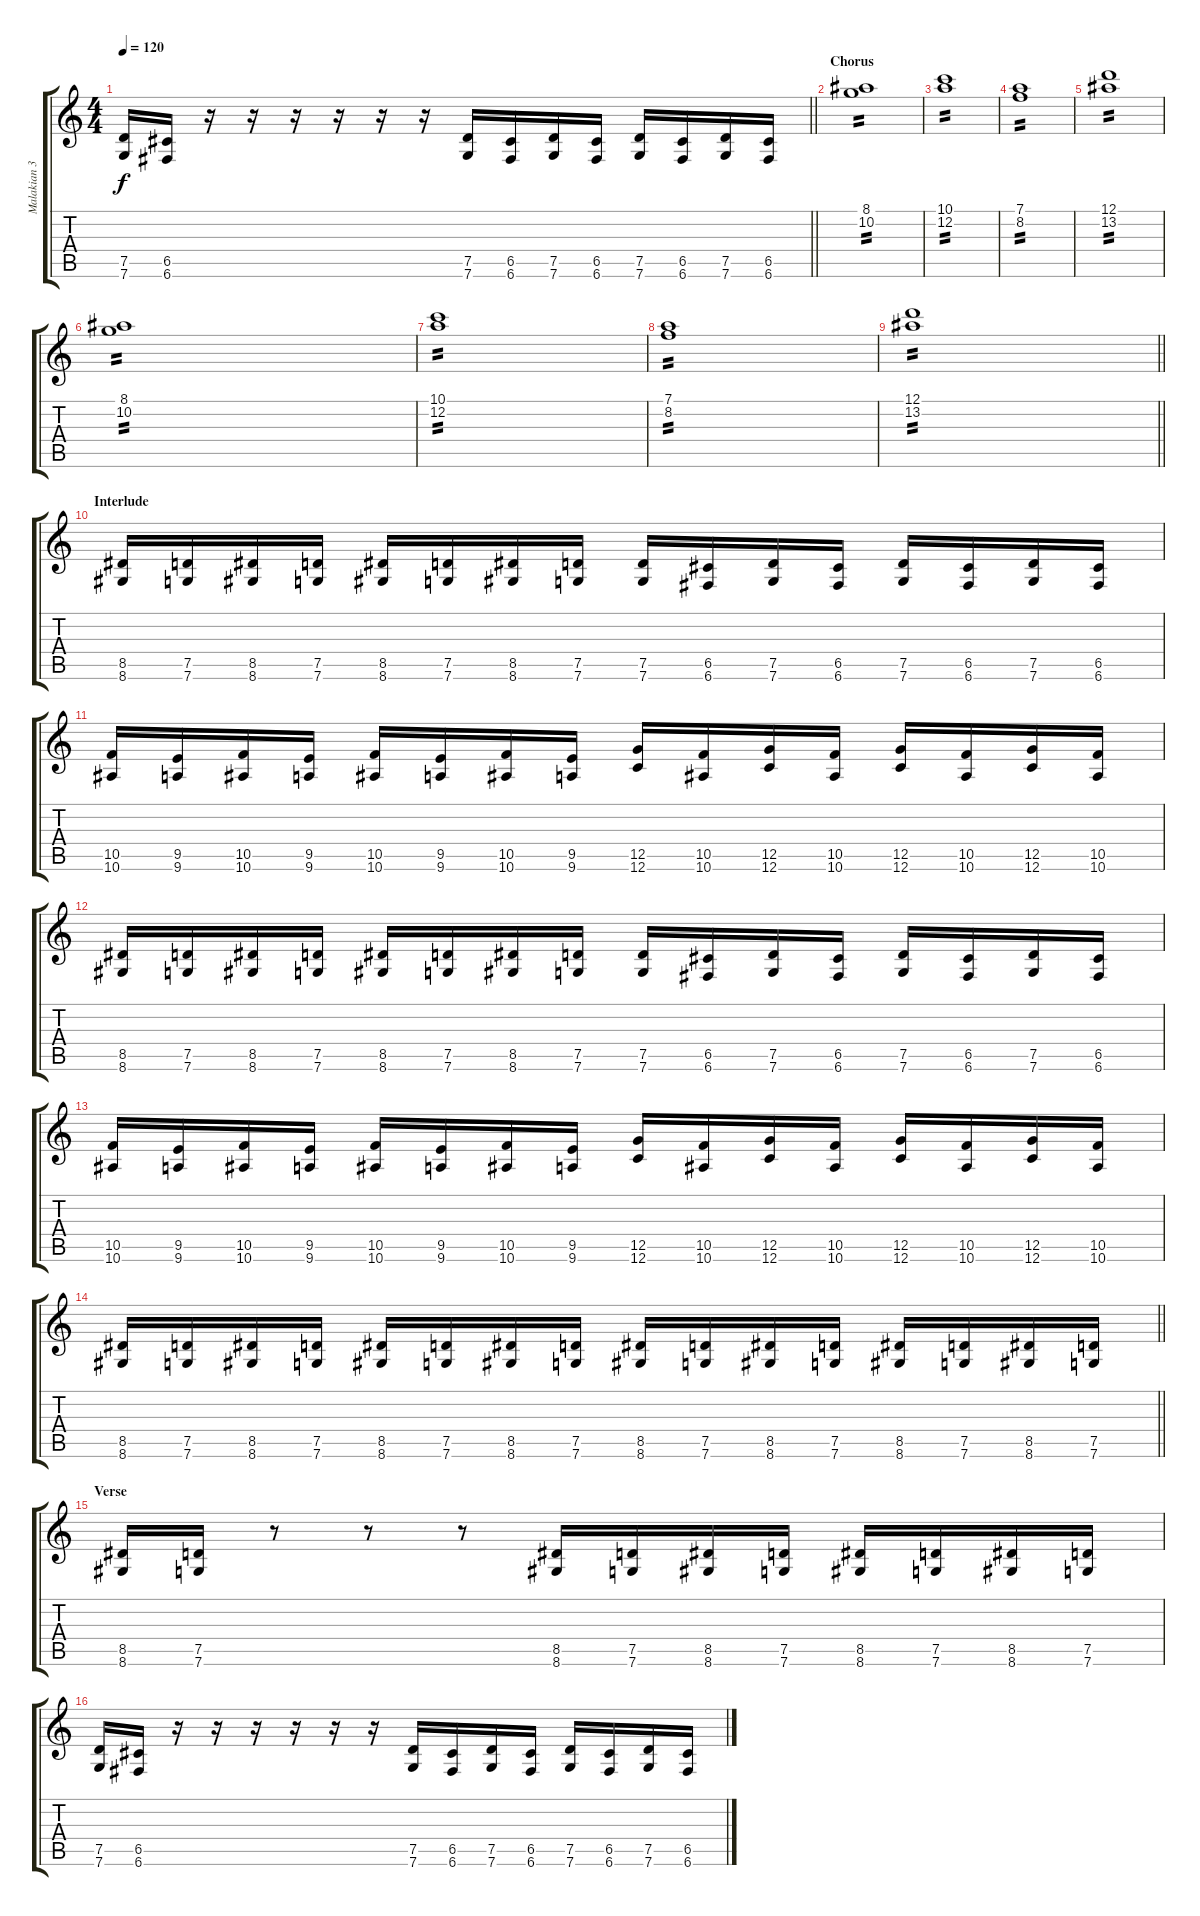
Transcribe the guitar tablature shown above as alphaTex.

\track ("Malakian 3" "Malakian 3") {instrument distortionguitar}
\staff {score tabs}
\tuning (D4 A3 F3 C3 G2 C2) {hide}
\ts (4 4)
\tempo 120
\clef g2
\barLineRight lightlight
\ks c
(7.5 7.6).16{dy f} (6.5 6.6).16 r.16 r.16 r.16 r.16 r.16 r.16 (7.5 7.6).16 (6.5 6.6).16 (7.5 7.6).16 (6.5 6.6).16 (7.5 7.6).16 (6.5 6.6).16 (7.5 7.6).16 (6.5 6.6).16 |
\section ("" "Chorus")
(8.1 10.2).1{tp 2} |
(10.1 12.2).1{tp 2} |
(7.1 8.2).1{tp 2} |
(12.1 13.2).1{tp 2} |
(8.1 10.2).1{tp 2} |
(10.1 12.2).1{tp 2} |
(7.1 8.2).1{tp 2} |
\barLineRight lightlight
(12.1 13.2).1{tp 2} |
\section ("" "Interlude")
(8.5 8.6).16 (7.5 7.6).16 (8.5 8.6).16 (7.5 7.6).16 (8.5 8.6).16 (7.5 7.6).16 (8.5 8.6).16 (7.5 7.6).16 (7.5 7.6).16 (6.5 6.6).16 (7.5 7.6).16 (6.5 6.6).16 (7.5 7.6).16 (6.5 6.6).16 (7.5 7.6).16 (6.5 6.6).16 |
(10.5 10.6).16 (9.5 9.6).16 (10.5 10.6).16 (9.5 9.6).16 (10.5 10.6).16 (9.5 9.6).16 (10.5 10.6).16 (9.5 9.6).16 (12.5 12.6).16 (10.5 10.6).16 (12.5 12.6).16 (10.5 10.6).16 (12.5 12.6).16 (10.5 10.6).16 (12.5 12.6).16 (10.5 10.6).16 |
(8.5 8.6).16 (7.5 7.6).16 (8.5 8.6).16 (7.5 7.6).16 (8.5 8.6).16 (7.5 7.6).16 (8.5 8.6).16 (7.5 7.6).16 (7.5 7.6).16 (6.5 6.6).16 (7.5 7.6).16 (6.5 6.6).16 (7.5 7.6).16 (6.5 6.6).16 (7.5 7.6).16 (6.5 6.6).16 |
(10.5 10.6).16 (9.5 9.6).16 (10.5 10.6).16 (9.5 9.6).16 (10.5 10.6).16 (9.5 9.6).16 (10.5 10.6).16 (9.5 9.6).16 (12.5 12.6).16 (10.5 10.6).16 (12.5 12.6).16 (10.5 10.6).16 (12.5 12.6).16 (10.5 10.6).16 (12.5 12.6).16 (10.5 10.6).16 |
\barLineRight lightlight
(8.5 8.6).16 (7.5 7.6).16 (8.5 8.6).16 (7.5 7.6).16 (8.5 8.6).16 (7.5 7.6).16 (8.5 8.6).16 (7.5 7.6).16 (8.5 8.6).16 (7.5 7.6).16 (8.5 8.6).16 (7.5 7.6).16 (8.5 8.6).16 (7.5 7.6).16 (8.5 8.6).16 (7.5 7.6).16 |
\section ("" "Verse")
(8.5 8.6).16 (7.5 7.6).16 r.8 r.8 r.8 (8.5 8.6).16 (7.5 7.6).16 (8.5 8.6).16 (7.5 7.6).16 (8.5 8.6).16 (7.5 7.6).16 (8.5 8.6).16 (7.5 7.6).16 |
(7.5 7.6).16 (6.5 6.6).16 r.16 r.16 r.16 r.16 r.16 r.16 (7.5 7.6).16 (6.5 6.6).16 (7.5 7.6).16 (6.5 6.6).16 (7.5 7.6).16 (6.5 6.6).16 (7.5 7.6).16 (6.5 6.6).16
